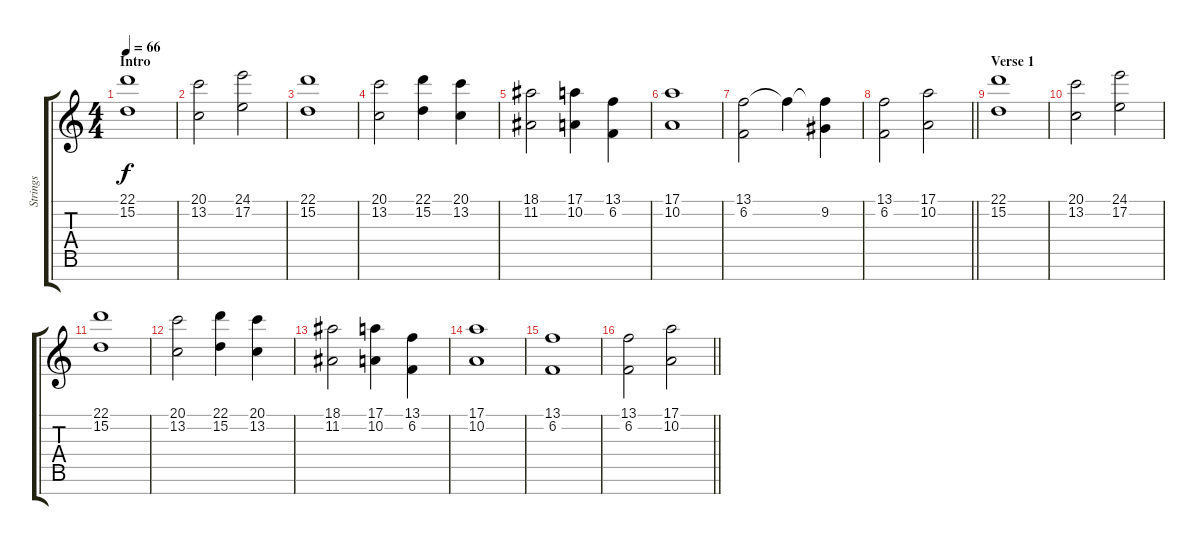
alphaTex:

\track ("Strings" "Strings") {instrument stringensemble1}
\staff {score tabs}
\tuning (E4 B3 G3 D3 A2 E2 B1) {hide}
\ts (4 4)
\section ("" "Intro")
\tempo 66
\clef g2
\ks c
(22.1 15.2).1{dy f instrument stringensemble1} |
(20.1 13.2).2 (24.1 17.2).2 |
(22.1 15.2).1 |
(20.1 13.2).2 (22.1 15.2).4 (20.1 13.2).4 |
(18.1 11.2).2 (17.1 10.2).4 (13.1 6.2).4 |
(17.1 10.2).1 |
(13.1 6.2).2 13.1{t}.4 (13.1{t} 9.2).4 |
\barLineRight lightlight
(13.1 6.2).2 (17.1 10.2).2 |
\section ("" "Verse 1")
(22.1 15.2).1 |
(20.1 13.2).2 (24.1 17.2).2 |
(22.1 15.2).1 |
(20.1 13.2).2 (22.1 15.2).4 (20.1 13.2).4 |
(18.1 11.2).2 (17.1 10.2).4 (13.1 6.2).4 |
(17.1 10.2).1 |
(13.1 6.2).1 |
\barLineRight lightlight
(13.1 6.2).2 (17.1 10.2).2
